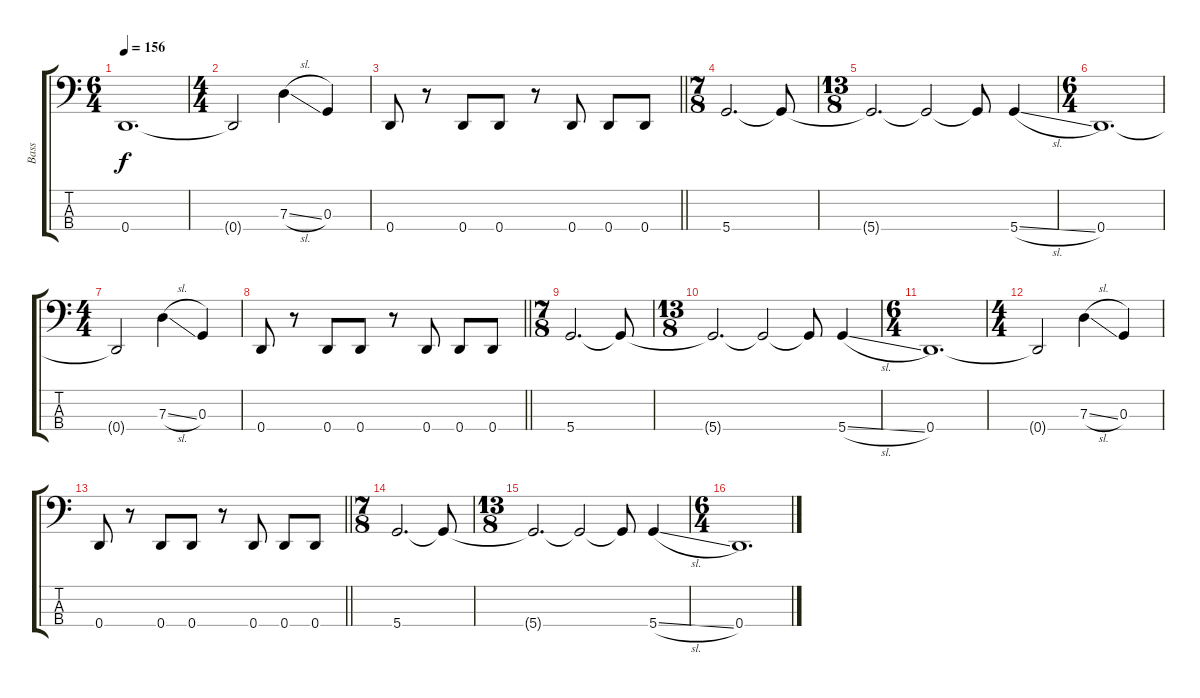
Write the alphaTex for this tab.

\track ("Bass" "Bass") {instrument electricbassfinger}
\staff {score tabs}
\tuning (F2 C2 G1 D1) {hide}
\ts (6 4)
\tempo 156
\clef f4
\ks c
0.4.1{d dy f} |
\ts (4 4)
0.4{t}.2 7.3{sl}.4 0.3.4 |
\barLineRight lightlight
0.4.8 r.8 0.4.8 0.4.8 r.8 0.4.8 0.4.8 0.4.8 |
\ts (7 8)
\section ("" "")
5.4.2{d} 5.4{t}.8 |
\ts (13 8)
5.4{t}.2{d} 5.4{t}.2 5.4{t}.8 5.4{sl}.4 |
\ts (6 4)
0.4.1{d} |
\ts (4 4)
0.4{t}.2 7.3{sl}.4 0.3.4 |
\barLineRight lightlight
0.4.8 r.8 0.4.8 0.4.8 r.8 0.4.8 0.4.8 0.4.8 |
\ts (7 8)
\section ("" "")
5.4.2{d} 5.4{t}.8 |
\ts (13 8)
5.4{t}.2{d} 5.4{t}.2 5.4{t}.8 5.4{sl}.4 |
\ts (6 4)
0.4.1{d} |
\ts (4 4)
0.4{t}.2 7.3{sl}.4 0.3.4 |
\barLineRight lightlight
0.4.8 r.8 0.4.8 0.4.8 r.8 0.4.8 0.4.8 0.4.8 |
\ts (7 8)
\section ("" "")
5.4.2{d} 5.4{t}.8 |
\ts (13 8)
5.4{t}.2{d} 5.4{t}.2 5.4{t}.8 5.4{sl}.4 |
\ts (6 4)
0.4.1{d}
